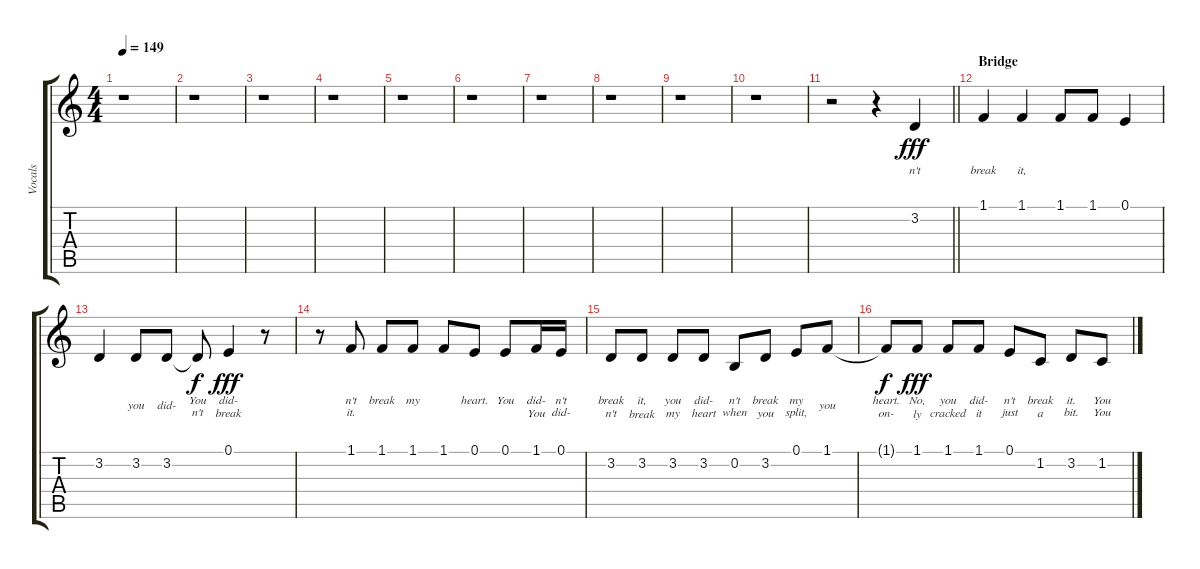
\track ("Vocals" "Vocals") {instrument lead6voice}
\staff {score tabs}
\tuning (E4 B3 G3 D3 A2 E2) {hide}
\ts (4 4)
\tempo 149
\clef g2
\ks c
r.1{dy f} |
r.1 |
r.1 |
r.1 |
r.1 |
r.1 |
r.1 |
r.1 |
r.1 |
r.1 |
\barLineRight lightlight
r.2 r.4 3.2.4{lyrics (0 "") lyrics (1 "n't") lyrics (2 "") lyrics (3 "") lyrics (4 "") dy fff} |
\section ("" "Bridge")
1.1.4{lyrics (0 "") lyrics (1 "break") lyrics (2 "") lyrics (3 "") lyrics (4 "")} 1.1.4{lyrics (0 "") lyrics (1 "it,") lyrics (2 "") lyrics (3 "") lyrics (4 "")} 1.1.8{lyrics (0 "") lyrics (1 "") lyrics (2 "") lyrics (3 "") lyrics (4 "")} 1.1.8{lyrics (0 "") lyrics (1 "") lyrics (2 "") lyrics (3 "") lyrics (4 "")} 0.1.4{lyrics (0 "") lyrics (1 "") lyrics (2 "") lyrics (3 "") lyrics (4 "")} |
3.2.4{lyrics (0 "") lyrics (1 "") lyrics (2 "") lyrics (3 "") lyrics (4 "")} 3.2.8{lyrics (0 "") lyrics (1 "you") lyrics (2 "") lyrics (3 "") lyrics (4 "")} 3.2.8{lyrics (0 "") lyrics (1 "did-") lyrics (2 "") lyrics (3 "") lyrics (4 "")} 3.2{t}.8{lyrics (0 "You") lyrics (1 "n't") lyrics (2 "") lyrics (3 "") lyrics (4 "") dy f} 0.1.4{lyrics (0 "did-") lyrics (1 "break") lyrics (2 "") lyrics (3 "") lyrics (4 "") dy fff} r.8 |
r.8 1.1.8{lyrics (0 "n't") lyrics (1 "it.") lyrics (2 "") lyrics (3 "") lyrics (4 "")} 1.1.8{lyrics (0 "break") lyrics (1 "") lyrics (2 "") lyrics (3 "") lyrics (4 "")} 1.1.8{lyrics (0 "my") lyrics (1 "") lyrics (2 "") lyrics (3 "") lyrics (4 "")} 1.1.8{lyrics (0 "") lyrics (1 "") lyrics (2 "") lyrics (3 "") lyrics (4 "")} 0.1.8{lyrics (0 "heart.") lyrics (1 "") lyrics (2 "") lyrics (3 "") lyrics (4 "")} 0.1.8{lyrics (0 "You") lyrics (1 "") lyrics (2 "") lyrics (3 "") lyrics (4 "")} 1.1.16{lyrics (0 "did-") lyrics (1 "You") lyrics (2 "") lyrics (3 "") lyrics (4 "")} 0.1.16{lyrics (0 "n't") lyrics (1 "did-") lyrics (2 "") lyrics (3 "") lyrics (4 "")} |
3.2.8{lyrics (0 "break") lyrics (1 "n't") lyrics (2 "") lyrics (3 "") lyrics (4 "")} 3.2.8{lyrics (0 "it,") lyrics (1 "break") lyrics (2 "") lyrics (3 "") lyrics (4 "")} 3.2.8{lyrics (0 "you") lyrics (1 "my") lyrics (2 "") lyrics (3 "") lyrics (4 "")} 3.2.8{lyrics (0 "did-") lyrics (1 "heart") lyrics (2 "") lyrics (3 "") lyrics (4 "")} 0.2.8{lyrics (0 "n't") lyrics (1 "when") lyrics (2 "") lyrics (3 "") lyrics (4 "")} 3.2.8{lyrics (0 "break") lyrics (1 "you") lyrics (2 "") lyrics (3 "") lyrics (4 "")} 0.1.8{lyrics (0 "my") lyrics (1 "split,") lyrics (2 "") lyrics (3 "") lyrics (4 "")} 1.1.8{lyrics (0 "") lyrics (1 "you") lyrics (2 "") lyrics (3 "") lyrics (4 "")} |
1.1{t}.8{lyrics (0 "heart.") lyrics (1 "on-") lyrics (2 "") lyrics (3 "") lyrics (4 "") dy f} 1.1.8{lyrics (0 "No,") lyrics (1 "ly") lyrics (2 "") lyrics (3 "") lyrics (4 "") dy fff} 1.1.8{lyrics (0 "you") lyrics (1 "cracked") lyrics (2 "") lyrics (3 "") lyrics (4 "")} 1.1.8{lyrics (0 "did-") lyrics (1 "it") lyrics (2 "") lyrics (3 "") lyrics (4 "")} 0.1.8{lyrics (0 "n't") lyrics (1 "just") lyrics (2 "") lyrics (3 "") lyrics (4 "")} 1.2.8{lyrics (0 "break") lyrics (1 "a") lyrics (2 "") lyrics (3 "") lyrics (4 "")} 3.2.8{lyrics (0 "it.") lyrics (1 "bit.") lyrics (2 "") lyrics (3 "") lyrics (4 "")} 1.2.8{lyrics (0 "You") lyrics (1 "You") lyrics (2 "") lyrics (3 "") lyrics (4 "")}
